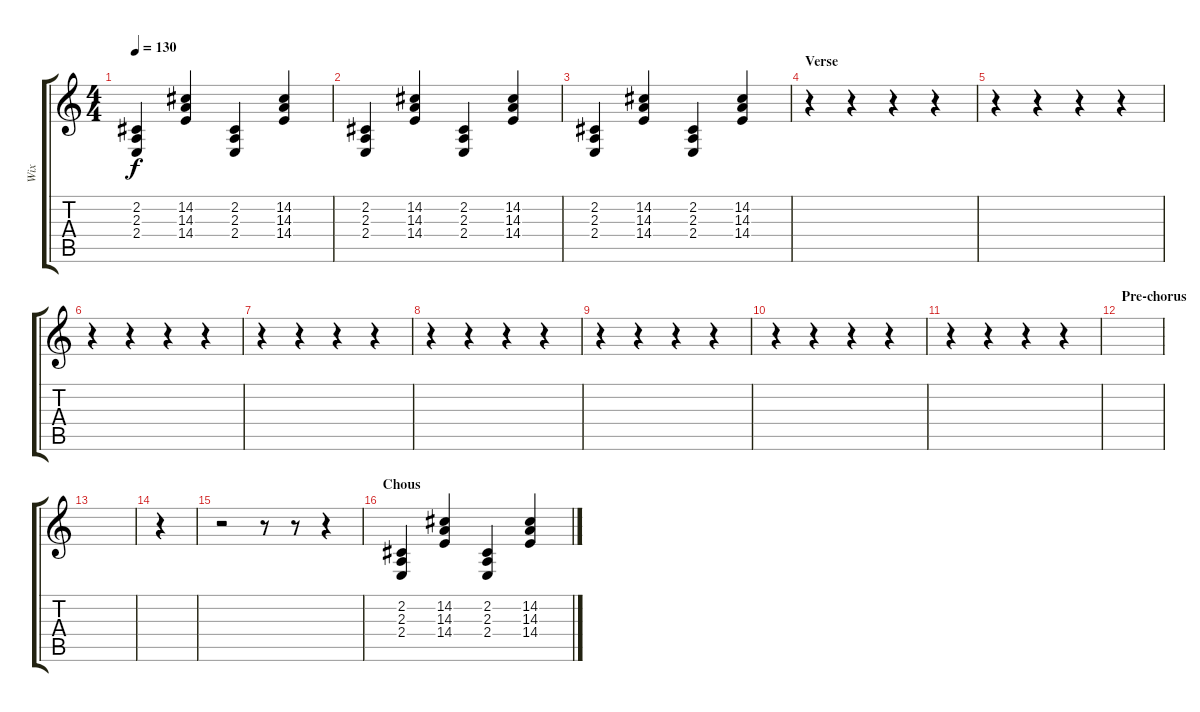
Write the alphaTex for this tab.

\track ("Wix" "Wix") {instrument drawbarorgan}
\staff {score tabs}
\tuning (E4 B3 G3 D3 A2 E2) {hide}
\ts (4 4)
\tempo 130
\clef g2
\ks c
(2.2 2.3 2.4).4{dy f} (14.2 14.3 14.4).4 (2.2 2.3 2.4).4 (14.2 14.3 14.4).4 |
(2.2 2.3 2.4).4 (14.2 14.3 14.4).4 (2.2 2.3 2.4).4 (14.2 14.3 14.4).4 |
(2.2 2.3 2.4).4 (14.2 14.3 14.4).4 (2.2 2.3 2.4).4 (14.2 14.3 14.4).4 |
\section ("" "Verse")
r.4 r.4 r.4 r.4 |
r.4 r.4 r.4 r.4 |
r.4 r.4 r.4 r.4 |
r.4 r.4 r.4 r.4 |
r.4 r.4 r.4 r.4 |
r.4 r.4 r.4 r.4 |
r.4 r.4 r.4 r.4 |
r.4 r.4 r.4 r.4 |
\section ("" "Pre-chorus")
|
|
r.4 |
r.2 r.8 r.8 r.4 |
\section ("" "Chous")
(2.2 2.3 2.4).4 (14.2 14.3 14.4).4 (2.2 2.3 2.4).4 (14.2 14.3 14.4).4
